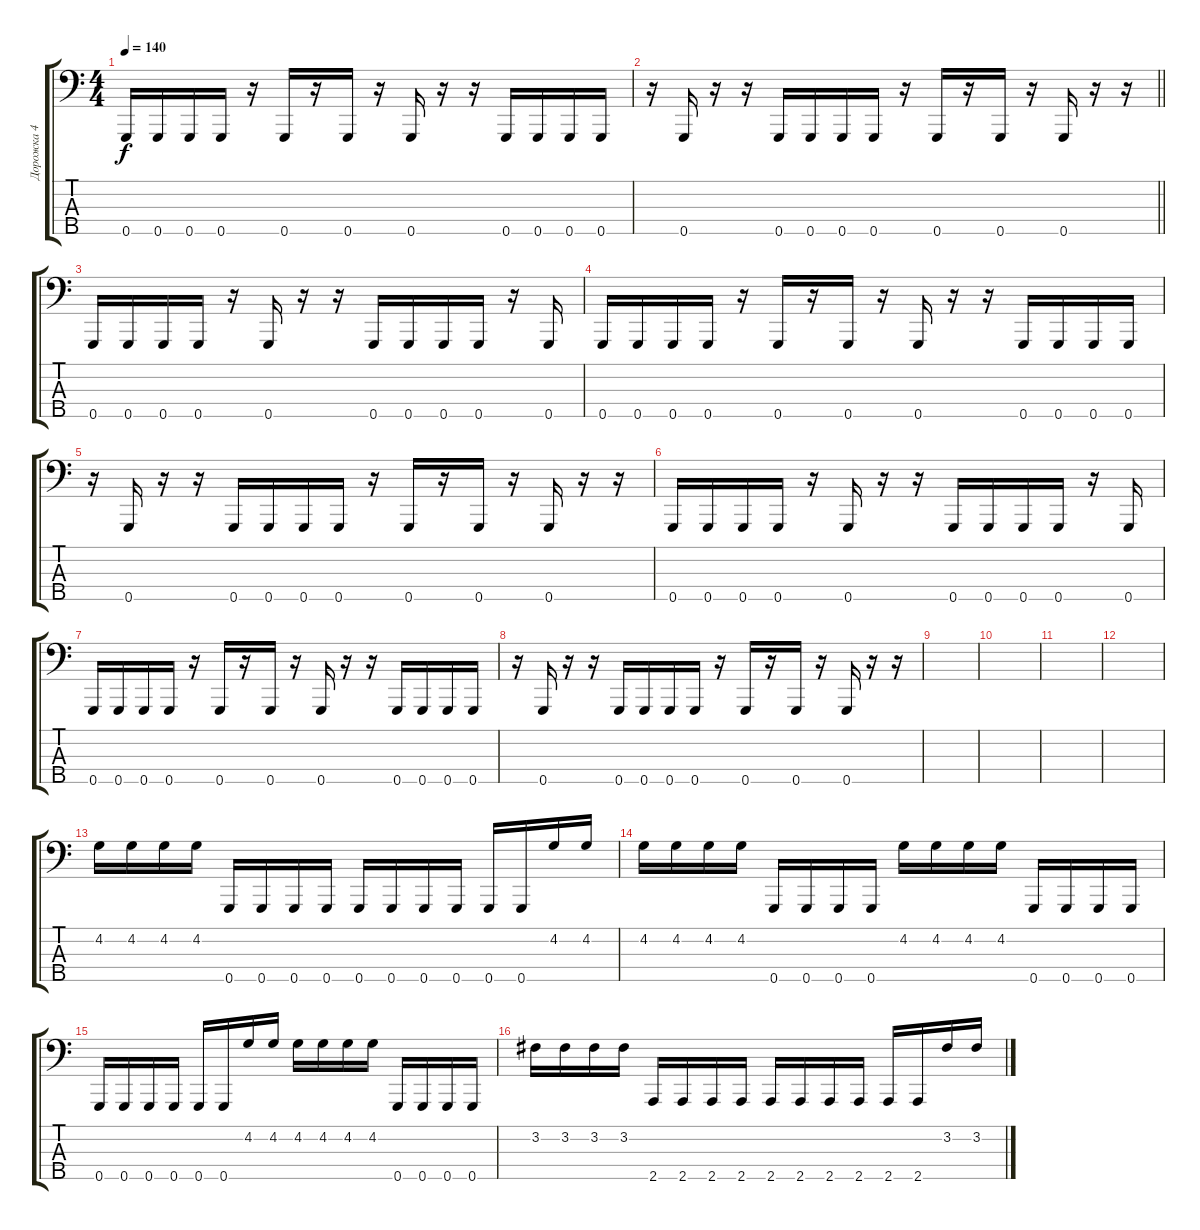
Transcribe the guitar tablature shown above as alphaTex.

\track ("Дорожка 4" "Дорожка 4") {instrument electricbassfinger}
\staff {score tabs}
\tuning (Ab2 Eb2 Bb1 F1 G0) {hide}
\ts (4 4)
\tempo 140
\clef f4
\ks c
0.5.16{dy f} 0.5.16 0.5.16 0.5.16 r.16 0.5.16 r.16 0.5.16 r.16 0.5.16 r.16 r.16 0.5.16 0.5.16 0.5.16 0.5.16 |
\barLineRight lightlight
r.16 0.5.16 r.16 r.16 0.5.16 0.5.16 0.5.16 0.5.16 r.16 0.5.16 r.16 0.5.16 r.16 0.5.16 r.16 r.16 |
0.5.16 0.5.16 0.5.16 0.5.16 r.16 0.5.16 r.16 r.16 0.5.16 0.5.16 0.5.16 0.5.16 r.16 0.5.16 |
0.5.16 0.5.16 0.5.16 0.5.16 r.16 0.5.16 r.16 0.5.16 r.16 0.5.16 r.16 r.16 0.5.16 0.5.16 0.5.16 0.5.16 |
r.16 0.5.16 r.16 r.16 0.5.16 0.5.16 0.5.16 0.5.16 r.16 0.5.16 r.16 0.5.16 r.16 0.5.16 r.16 r.16 |
0.5.16 0.5.16 0.5.16 0.5.16 r.16 0.5.16 r.16 r.16 0.5.16 0.5.16 0.5.16 0.5.16 r.16 0.5.16 |
0.5.16 0.5.16 0.5.16 0.5.16 r.16 0.5.16 r.16 0.5.16 r.16 0.5.16 r.16 r.16 0.5.16 0.5.16 0.5.16 0.5.16 |
r.16 0.5.16 r.16 r.16 0.5.16 0.5.16 0.5.16 0.5.16 r.16 0.5.16 r.16 0.5.16 r.16 0.5.16 r.16 r.16 |
|
|
|
|
4.2.16 4.2.16 4.2.16 4.2.16 0.5.16 0.5.16 0.5.16 0.5.16 0.5.16 0.5.16 0.5.16 0.5.16 0.5.16 0.5.16 4.2.16 4.2.16 |
4.2.16 4.2.16 4.2.16 4.2.16 0.5.16 0.5.16 0.5.16 0.5.16 4.2.16 4.2.16 4.2.16 4.2.16 0.5.16 0.5.16 0.5.16 0.5.16 |
0.5.16 0.5.16 0.5.16 0.5.16 0.5.16 0.5.16 4.2.16 4.2.16 4.2.16 4.2.16 4.2.16 4.2.16 0.5.16 0.5.16 0.5.16 0.5.16 |
3.2.16 3.2.16 3.2.16 3.2.16 2.5.16 2.5.16 2.5.16 2.5.16 2.5.16 2.5.16 2.5.16 2.5.16 2.5.16 2.5.16 3.2.16 3.2.16
